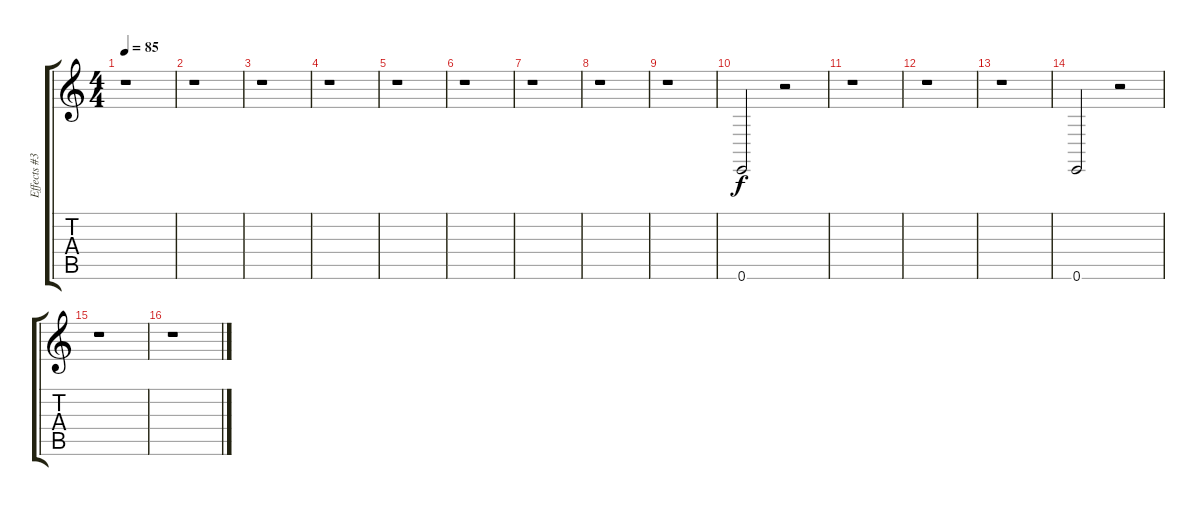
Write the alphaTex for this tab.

\track ("Effects #3" "Effects #3") {instrument lead2sawtooth}
\staff {score tabs}
\tuning (E4 B3 G3 D3 A2 E2) {hide}
\ts (4 4)
\tempo 85
\clef g2
\ks c
r.1{dy f} |
r.1 |
r.1 |
r.1 |
r.1 |
r.1 |
r.1 |
r.1 |
r.1 |
0.6.2 r.2 |
r.1 |
r.1 |
r.1 |
0.6.2 r.2 |
r.1 |
r.1
